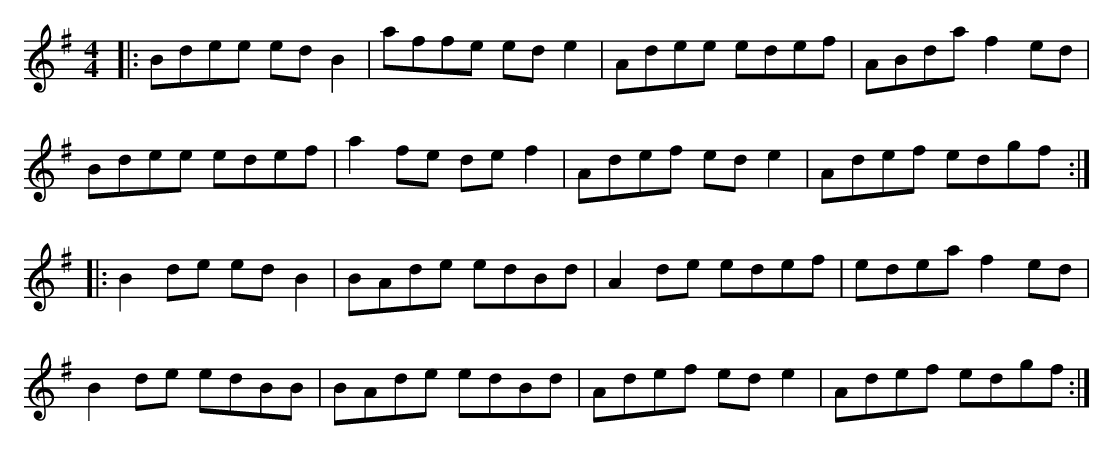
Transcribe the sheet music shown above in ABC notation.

X:1
M:4/4
K:Emin
|:Bdee ed B2|affe ed e2|Adee edef|ABda f2 ed|
Bdee edef|a2 fe de f2|Adef ed e2|Adef edgf:|
|:B2 de ed B2|BAde edBd|A2 de edef|edea f2 ed|
B2 de edBB|BAde edBd|Adef ed e2|Adef edgf:|
